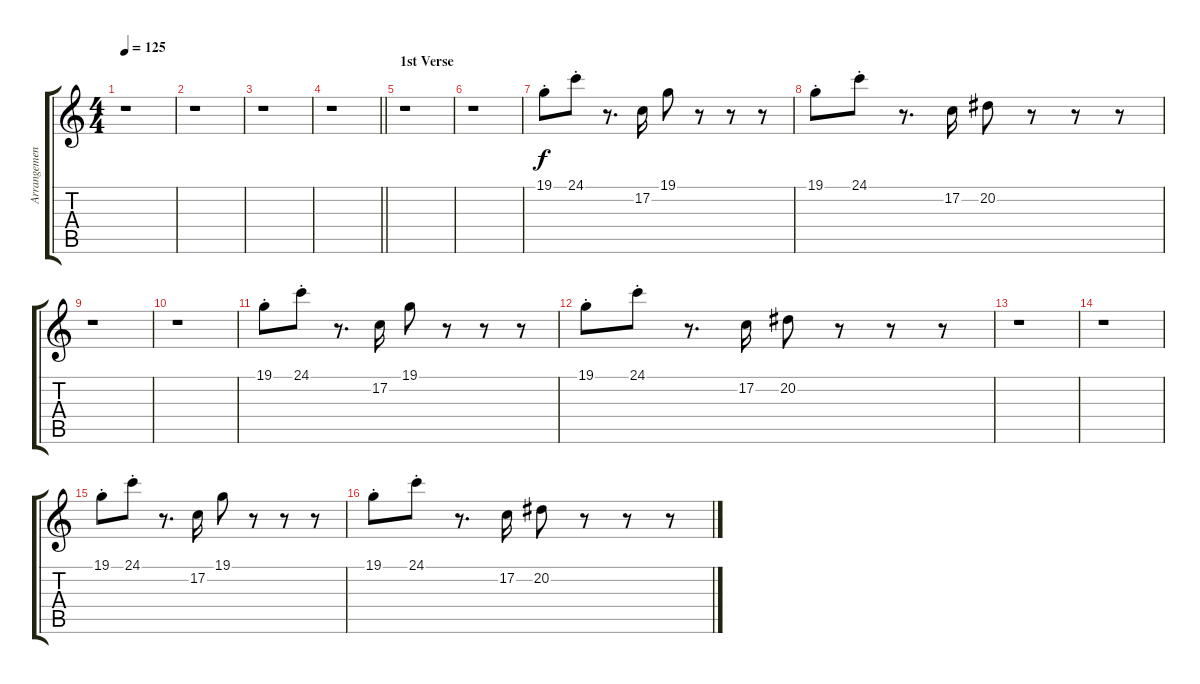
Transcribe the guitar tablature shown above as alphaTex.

\track ("Arrangements " "Arrangemen") {instrument piccolo}
\staff {score tabs}
\tuning (C4 G3 Eb3 Bb2 F2 C2) {hide}
\ts (4 4)
\tempo 125
\clef g2
\ks c
r.1{dy f} |
r.1 |
r.1 |
\barLineRight lightlight
r.1 |
\section ("" "1st Verse")
r.1 |
r.1 |
19.1{st}.8{volume 12 balance 11 instrument piccolo} 24.1{st}.8 r.8{d} 17.2.16{balance 5} 19.1.8 r.8 r.8 r.8 |
19.1{st}.8{balance 11} 24.1{st}.8 r.8{d} 17.2.16{balance 5} 20.2.8 r.8 r.8 r.8 |
r.1 |
r.1 |
19.1{st}.8{balance 11} 24.1{st}.8 r.8{d} 17.2.16{balance 5} 19.1.8 r.8 r.8 r.8 |
19.1{st}.8{balance 11} 24.1{st}.8 r.8{d} 17.2.16{balance 5} 20.2.8 r.8 r.8 r.8 |
r.1 |
r.1 |
19.1{st}.8{balance 11} 24.1{st}.8 r.8{d} 17.2.16{balance 5} 19.1.8 r.8 r.8 r.8 |
19.1{st}.8{balance 11} 24.1{st}.8 r.8{d} 17.2.16{balance 5} 20.2.8 r.8 r.8 r.8
